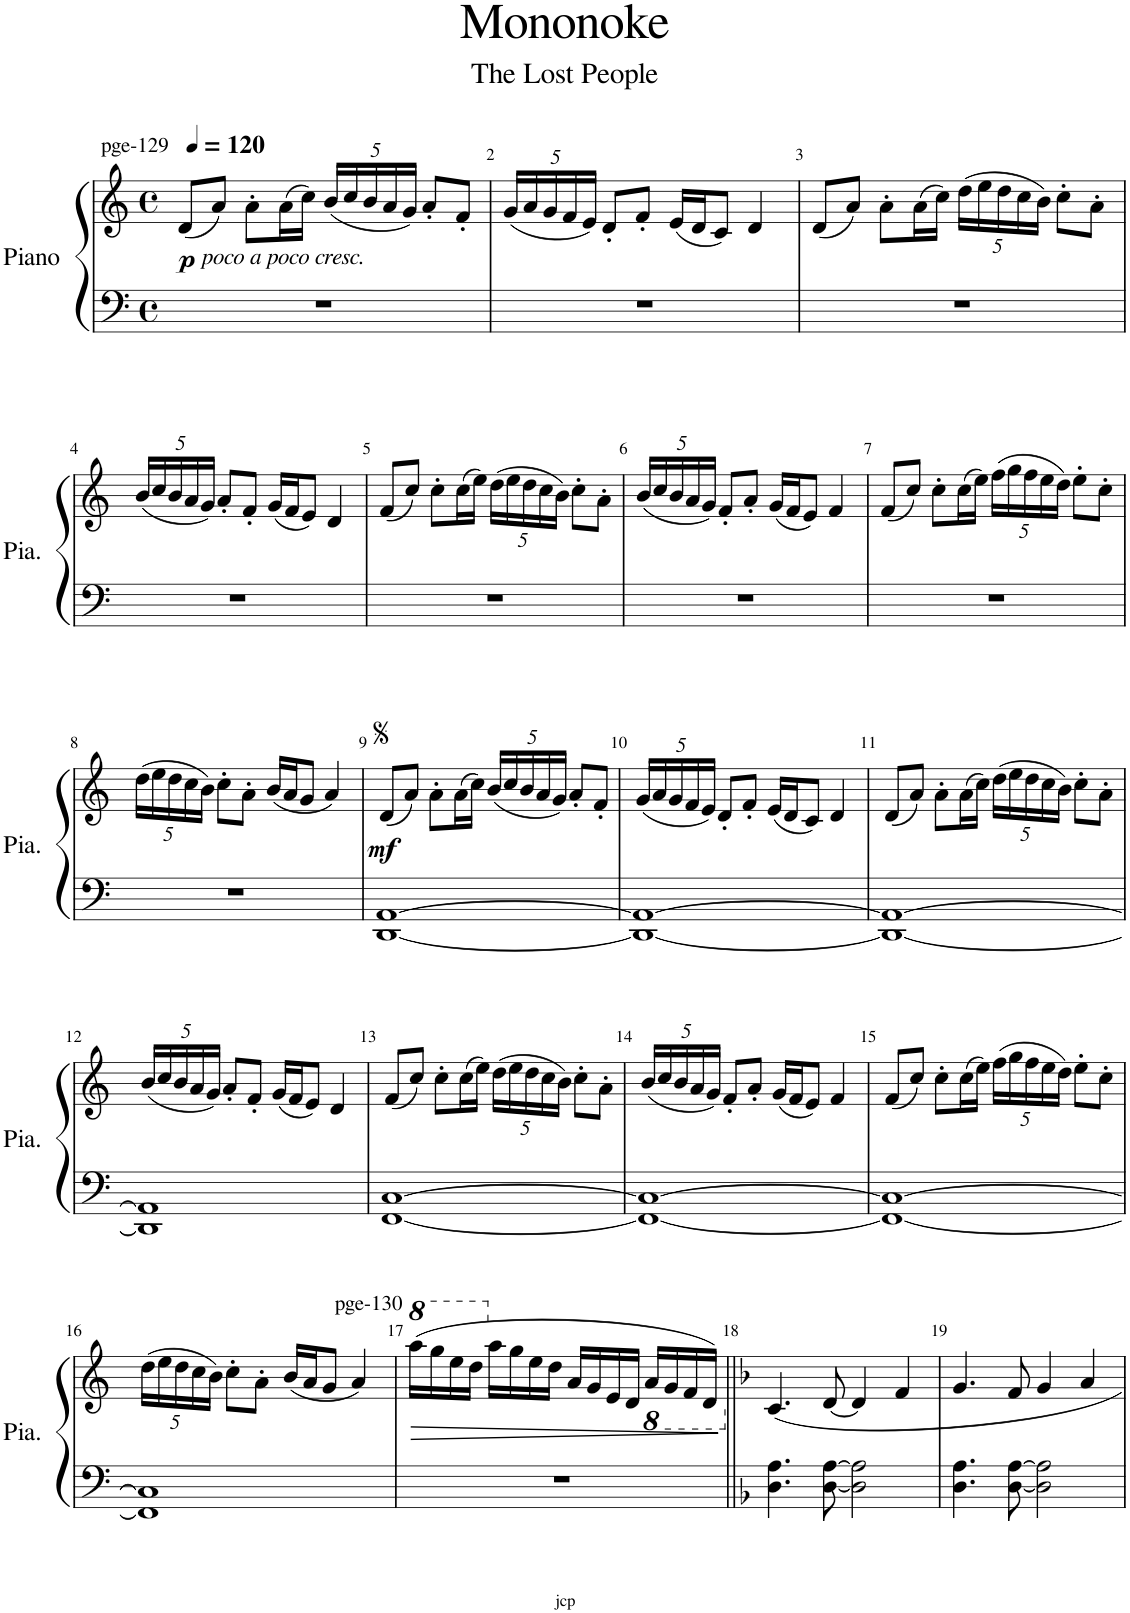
**kern	**kern	**dynam
*part1	*part1	*part1
*staff2	*staff1	*staff1/2
*I"Piano	*	*
*I'Pia.	*	*
*clefF4	*clefG2	*
*k[]	*k[]	*
*M4/4	*M4/4	*
*met(c)	*met(c)	*
*MM120	*MM120	*
=1	=1	=1
!	!LO:TX:a:t=pge-129	!
!	!LO:TX:b:i:t=poco a poco cresc.	!
!	!	!LO:DY:b
1r	(8d/L	p
.	8a/J)	.
.	8a'\L	.
.	(16a\L	.
.	16cc\JJ)	.
*	*Xbrackettup	*
.	(20b/LL	.
.	20cc/	.
.	20b/	.
.	20a/	.
.	20g/JJ)	.
.	8a'/L	.
.	8f'/J	.
=2	=2	=2
1r	(20g/LL	.
.	20a/	.
.	20g/	.
.	20f/	.
.	20e/JJ)	.
.	8d'/L	.
.	8f'/J	.
.	(16e/LL	.
.	16d/J	.
.	8c/J)	.
.	4d/	.
=3	=3	=3
1r	(8d/L	.
.	8a/J)	.
.	8a'\L	.
.	(16a\L	.
.	16cc\JJ)	.
.	(20dd\LL	.
.	20ee\	.
.	20dd\	.
.	20cc\	.
.	20b\JJ)	.
.	8cc'\L	.
.	8a'\J	.
!!LO:LB:g=z
=4	=4	=4
1r	(20b/LL	.
.	20cc/	.
.	20b/	.
.	20a/	.
.	20g/JJ)	.
.	8a'/L	.
.	8f'/J	.
.	(16g/LL	.
.	16f/J	.
.	8e/J)	.
.	4d/	.
=5	=5	=5
1r	(8f/L	.
.	8cc/J)	.
.	8cc'\L	.
.	(16cc\L	.
.	16ee\JJ)	.
.	(20dd\LL	.
.	20ee\	.
.	20dd\	.
.	20cc\	.
.	20b\JJ)	.
.	8cc'\L	.
.	8a'\J	.
=6	=6	=6
1r	(20b/LL	.
.	20cc/	.
.	20b/	.
.	20a/	.
.	20g/JJ)	.
.	8f'/L	.
.	8a'/J	.
.	(16g/LL	.
.	16f/J	.
.	8e/J)	.
.	4f/	.
=7	=7	=7
1r	(8f/L	.
.	8cc/J)	.
.	8cc'\L	.
.	(16cc\L	.
.	16ee\JJ)	.
.	(20ff\LL	.
.	20gg\	.
.	20ff\	.
.	20ee\	.
.	20dd\JJ)	.
.	8ee'\L	.
.	8cc'\J	.
!!LO:LB:g=z
=8	=8	=8
1r	(20dd\LL	.
.	20ee\	.
.	20dd\	.
.	20cc\	.
.	20b\JJ)	.
.	8cc'\L	.
.	8a'\J	.
.	(16b/LL	.
.	16a/J	.
.	8g/J	.
.	4a/)	.
=9	=9	=9
*k[]	*k[]	*
!	!	!LO:DY:b
[1DD [1AA	(8d/L	mf
.	8a/J)	.
.	8a'\L	.
.	(16a\L	.
.	16cc\JJ)	.
.	(20b/LL	.
.	20cc/	.
.	20b/	.
.	20a/	.
.	20g/JJ)	.
.	8a'/L	.
.	8f'/J	.
=10	=10	=10
1DD_ 1AA_	(20g/LL	.
.	20a/	.
.	20g/	.
.	20f/	.
.	20e/JJ)	.
.	8d'/L	.
.	8f'/J	.
.	(16e/LL	.
.	16d/J	.
.	8c/J)	.
.	4d/	.
=11	=11	=11
1DD_ 1AA_	(8d/L	.
.	8a/J)	.
.	8a'\L	.
.	(16a\L	.
.	16cc\JJ)	.
.	(20dd\LL	.
.	20ee\	.
.	20dd\	.
.	20cc\	.
.	20b\JJ)	.
.	8cc'\L	.
.	8a'\J	.
!!LO:LB:g=z
=12	=12	=12
1DD] 1AA]	(20b/LL	.
.	20cc/	.
.	20b/	.
.	20a/	.
.	20g/JJ)	.
.	8a'/L	.
.	8f'/J	.
.	(16g/LL	.
.	16f/J	.
.	8e/J)	.
.	4d/	.
=13	=13	=13
[1FF [1C	(8f/L	.
.	8cc/J)	.
.	8cc'\L	.
.	(16cc\L	.
.	16ee\JJ)	.
.	(20dd\LL	.
.	20ee\	.
.	20dd\	.
.	20cc\	.
.	20b\JJ)	.
.	8cc'\L	.
.	8a'\J	.
=14	=14	=14
1FF_ 1C_	(20b/LL	.
.	20cc/	.
.	20b/	.
.	20a/	.
.	20g/JJ)	.
.	8f'/L	.
.	8a'/J	.
.	(16g/LL	.
.	16f/J	.
.	8e/J)	.
.	4f/	.
=15	=15	=15
1FF_ 1C_	(8f/L	.
.	8cc/J)	.
.	8cc'\L	.
.	(16cc\L	.
.	16ee\JJ)	.
.	(20ff\LL	.
.	20gg\	.
.	20ff\	.
.	20ee\	.
.	20dd\JJ)	.
.	8ee'\L	.
.	8cc'\J	.
!!LO:LB:g=z
=16	=16	=16
1FF] 1C]	(20dd\LL	.
.	20ee\	.
.	20dd\	.
.	20cc\	.
.	20b\JJ)	.
.	8cc'\L	.
.	8a'\J	.
.	(16b/LL	.
.	16a/J	.
.	8g/J	.
.	4a/)	.
=17	=17	=17
*	*8va	*
!	!LO:TX:a:t=pge-130	!
1r	(16aaa\LL	.
!	!	!LO:HP:b
.	16ggg\	>
.	16eee\	.
.	16ddd\JJ	.
*	*X8va	*
.	16aa\LL	.
.	16gg\	.
.	16ee\	.
.	16dd\JJ	.
.	16a/LL	.
.	16g/	.
.	16e/	.
.	16d/JJ	.
*	*8ba	*
.	16A/LL	.
.	16G/	.
.	16F/	.
.	16D/JJ)	.
.	.	]
=18||	=18||	=18||
*k[b-]	*k[b-]	*
*	*X8ba	*
4.D\ 4.A\	4.c/	.
[8D\ [8A\	[8d/	.
2D\] 2A\]	4d/]	.
.	4f/	.
=19	=19	=19
4.D\ 4.A\	4.g/	.
[8D\ [8A\	8f/	.
2D\] 2A\]	4g/	.
.	4a/	.
=	=	=
*-	*-	*-
